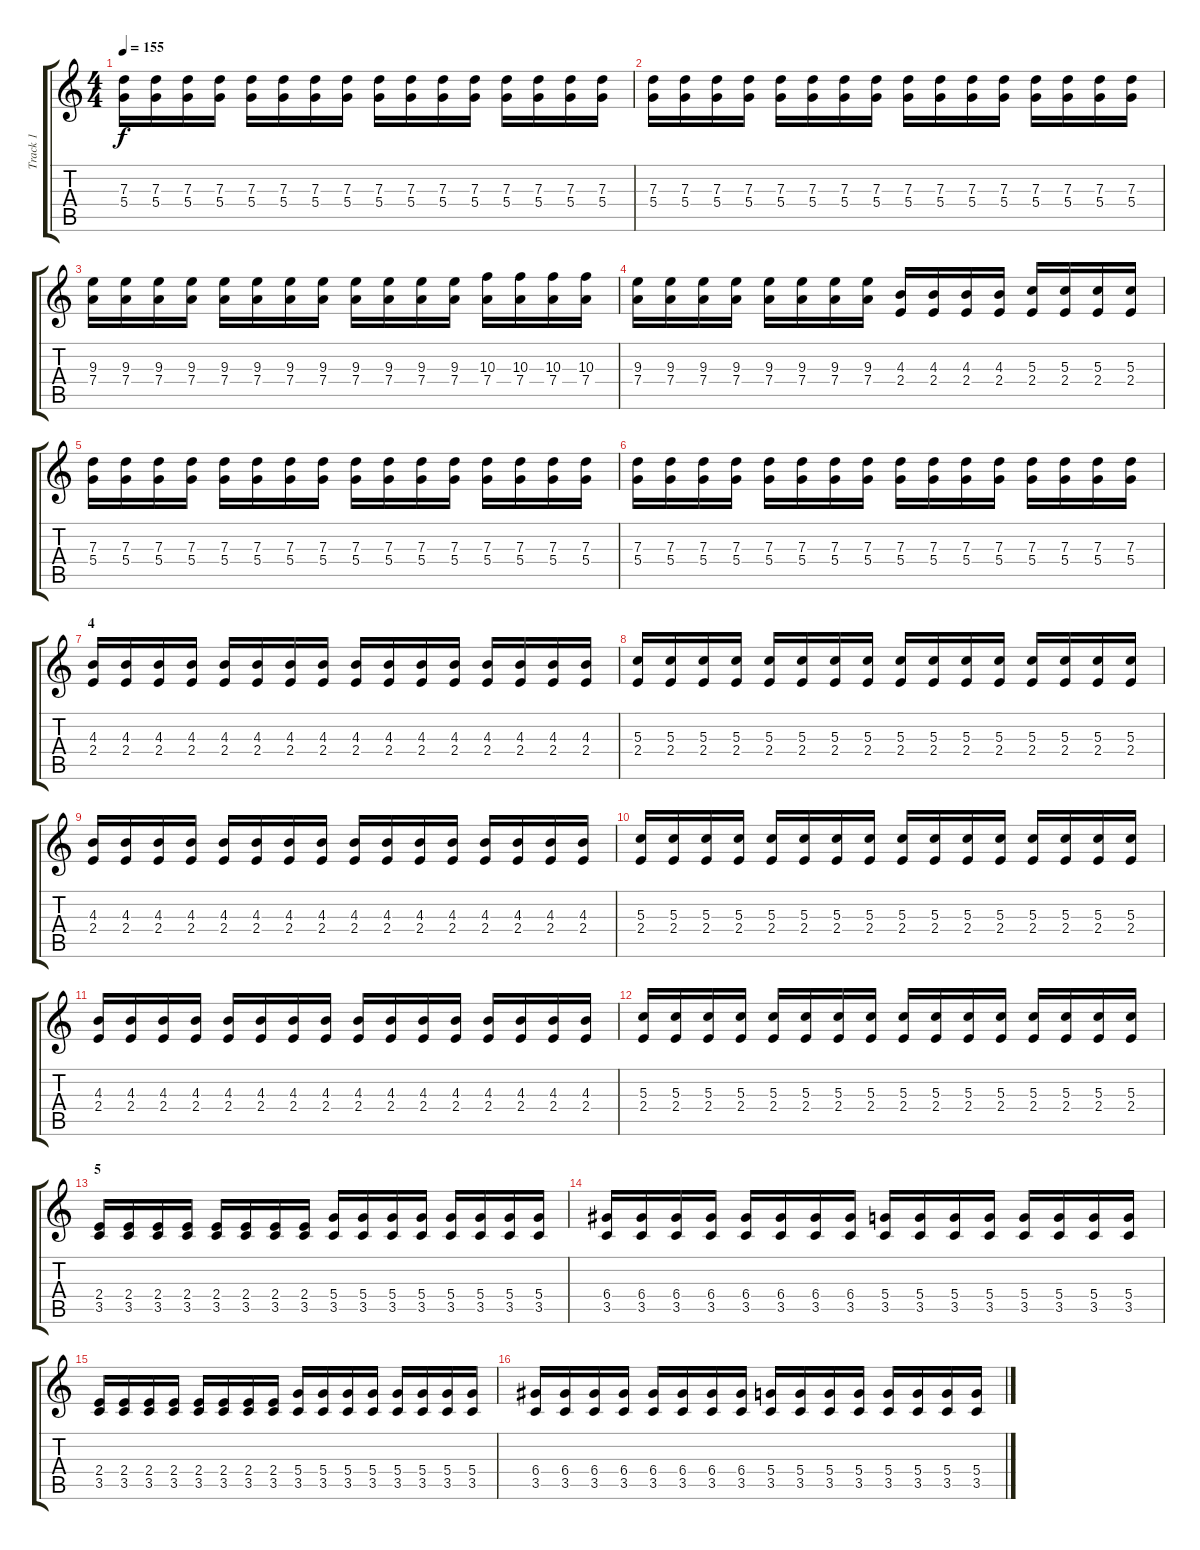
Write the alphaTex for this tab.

\track ("Track 1" "Track 1") {instrument distortionguitar}
\staff {score tabs}
\tuning (E4 B3 G3 D3 A2 E2) {hide}
\ts (4 4)
\tempo 155
\clef g2
\ks c
(7.3 5.4).16{dy f} (7.3 5.4).16 (7.3 5.4).16 (7.3 5.4).16 (7.3 5.4).16 (7.3 5.4).16 (7.3 5.4).16 (7.3 5.4).16 (7.3 5.4).16 (7.3 5.4).16 (7.3 5.4).16 (7.3 5.4).16 (7.3 5.4).16 (7.3 5.4).16 (7.3 5.4).16 (7.3 5.4).16 |
(7.3 5.4).16 (7.3 5.4).16 (7.3 5.4).16 (7.3 5.4).16 (7.3 5.4).16 (7.3 5.4).16 (7.3 5.4).16 (7.3 5.4).16 (7.3 5.4).16 (7.3 5.4).16 (7.3 5.4).16 (7.3 5.4).16 (7.3 5.4).16 (7.3 5.4).16 (7.3 5.4).16 (7.3 5.4).16 |
(9.3 7.4).16 (9.3 7.4).16 (9.3 7.4).16 (9.3 7.4).16 (9.3 7.4).16 (9.3 7.4).16 (9.3 7.4).16 (9.3 7.4).16 (9.3 7.4).16 (9.3 7.4).16 (9.3 7.4).16 (9.3 7.4).16 (10.3 7.4).16 (10.3 7.4).16 (10.3 7.4).16 (10.3 7.4).16 |
(9.3 7.4).16 (9.3 7.4).16 (9.3 7.4).16 (9.3 7.4).16 (9.3 7.4).16 (9.3 7.4).16 (9.3 7.4).16 (9.3 7.4).16 (4.3 2.4).16 (4.3 2.4).16 (4.3 2.4).16 (4.3 2.4).16 (5.3 2.4).16 (5.3 2.4).16 (5.3 2.4).16 (5.3 2.4).16 |
(7.3 5.4).16 (7.3 5.4).16 (7.3 5.4).16 (7.3 5.4).16 (7.3 5.4).16 (7.3 5.4).16 (7.3 5.4).16 (7.3 5.4).16 (7.3 5.4).16 (7.3 5.4).16 (7.3 5.4).16 (7.3 5.4).16 (7.3 5.4).16 (7.3 5.4).16 (7.3 5.4).16 (7.3 5.4).16 |
(7.3 5.4).16 (7.3 5.4).16 (7.3 5.4).16 (7.3 5.4).16 (7.3 5.4).16 (7.3 5.4).16 (7.3 5.4).16 (7.3 5.4).16 (7.3 5.4).16 (7.3 5.4).16 (7.3 5.4).16 (7.3 5.4).16 (7.3 5.4).16 (7.3 5.4).16 (7.3 5.4).16 (7.3 5.4).16 |
\section ("" "4")
(4.3 2.4).16 (4.3 2.4).16 (4.3 2.4).16 (4.3 2.4).16 (4.3 2.4).16 (4.3 2.4).16 (4.3 2.4).16 (4.3 2.4).16 (4.3 2.4).16 (4.3 2.4).16 (4.3 2.4).16 (4.3 2.4).16 (4.3 2.4).16 (4.3 2.4).16 (4.3 2.4).16 (4.3 2.4).16 |
(5.3 2.4).16 (5.3 2.4).16 (5.3 2.4).16 (5.3 2.4).16 (5.3 2.4).16 (5.3 2.4).16 (5.3 2.4).16 (5.3 2.4).16 (5.3 2.4).16 (5.3 2.4).16 (5.3 2.4).16 (5.3 2.4).16 (5.3 2.4).16 (5.3 2.4).16 (5.3 2.4).16 (5.3 2.4).16 |
(4.3 2.4).16 (4.3 2.4).16 (4.3 2.4).16 (4.3 2.4).16 (4.3 2.4).16 (4.3 2.4).16 (4.3 2.4).16 (4.3 2.4).16 (4.3 2.4).16 (4.3 2.4).16 (4.3 2.4).16 (4.3 2.4).16 (4.3 2.4).16 (4.3 2.4).16 (4.3 2.4).16 (4.3 2.4).16 |
(5.3 2.4).16 (5.3 2.4).16 (5.3 2.4).16 (5.3 2.4).16 (5.3 2.4).16 (5.3 2.4).16 (5.3 2.4).16 (5.3 2.4).16 (5.3 2.4).16 (5.3 2.4).16 (5.3 2.4).16 (5.3 2.4).16 (5.3 2.4).16 (5.3 2.4).16 (5.3 2.4).16 (5.3 2.4).16 |
(4.3 2.4).16 (4.3 2.4).16 (4.3 2.4).16 (4.3 2.4).16 (4.3 2.4).16 (4.3 2.4).16 (4.3 2.4).16 (4.3 2.4).16 (4.3 2.4).16 (4.3 2.4).16 (4.3 2.4).16 (4.3 2.4).16 (4.3 2.4).16 (4.3 2.4).16 (4.3 2.4).16 (4.3 2.4).16 |
(5.3 2.4).16 (5.3 2.4).16 (5.3 2.4).16 (5.3 2.4).16 (5.3 2.4).16 (5.3 2.4).16 (5.3 2.4).16 (5.3 2.4).16 (5.3 2.4).16 (5.3 2.4).16 (5.3 2.4).16 (5.3 2.4).16 (5.3 2.4).16 (5.3 2.4).16 (5.3 2.4).16 (5.3 2.4).16 |
\section ("" "5")
(2.4 3.5).16 (2.4 3.5).16 (2.4 3.5).16 (2.4 3.5).16 (2.4 3.5).16 (2.4 3.5).16 (2.4 3.5).16 (2.4 3.5).16 (5.4 3.5).16 (5.4 3.5).16 (5.4 3.5).16 (5.4 3.5).16 (5.4 3.5).16 (5.4 3.5).16 (5.4 3.5).16 (5.4 3.5).16 |
(6.4 3.5).16 (6.4 3.5).16 (6.4 3.5).16 (6.4 3.5).16 (6.4 3.5).16 (6.4 3.5).16 (6.4 3.5).16 (6.4 3.5).16 (5.4 3.5).16 (5.4 3.5).16 (5.4 3.5).16 (5.4 3.5).16 (5.4 3.5).16 (5.4 3.5).16 (5.4 3.5).16 (5.4 3.5).16 |
(2.4 3.5).16 (2.4 3.5).16 (2.4 3.5).16 (2.4 3.5).16 (2.4 3.5).16 (2.4 3.5).16 (2.4 3.5).16 (2.4 3.5).16 (5.4 3.5).16 (5.4 3.5).16 (5.4 3.5).16 (5.4 3.5).16 (5.4 3.5).16 (5.4 3.5).16 (5.4 3.5).16 (5.4 3.5).16 |
(6.4 3.5).16 (6.4 3.5).16 (6.4 3.5).16 (6.4 3.5).16 (6.4 3.5).16 (6.4 3.5).16 (6.4 3.5).16 (6.4 3.5).16 (5.4 3.5).16 (5.4 3.5).16 (5.4 3.5).16 (5.4 3.5).16 (5.4 3.5).16 (5.4 3.5).16 (5.4 3.5).16 (5.4 3.5).16
